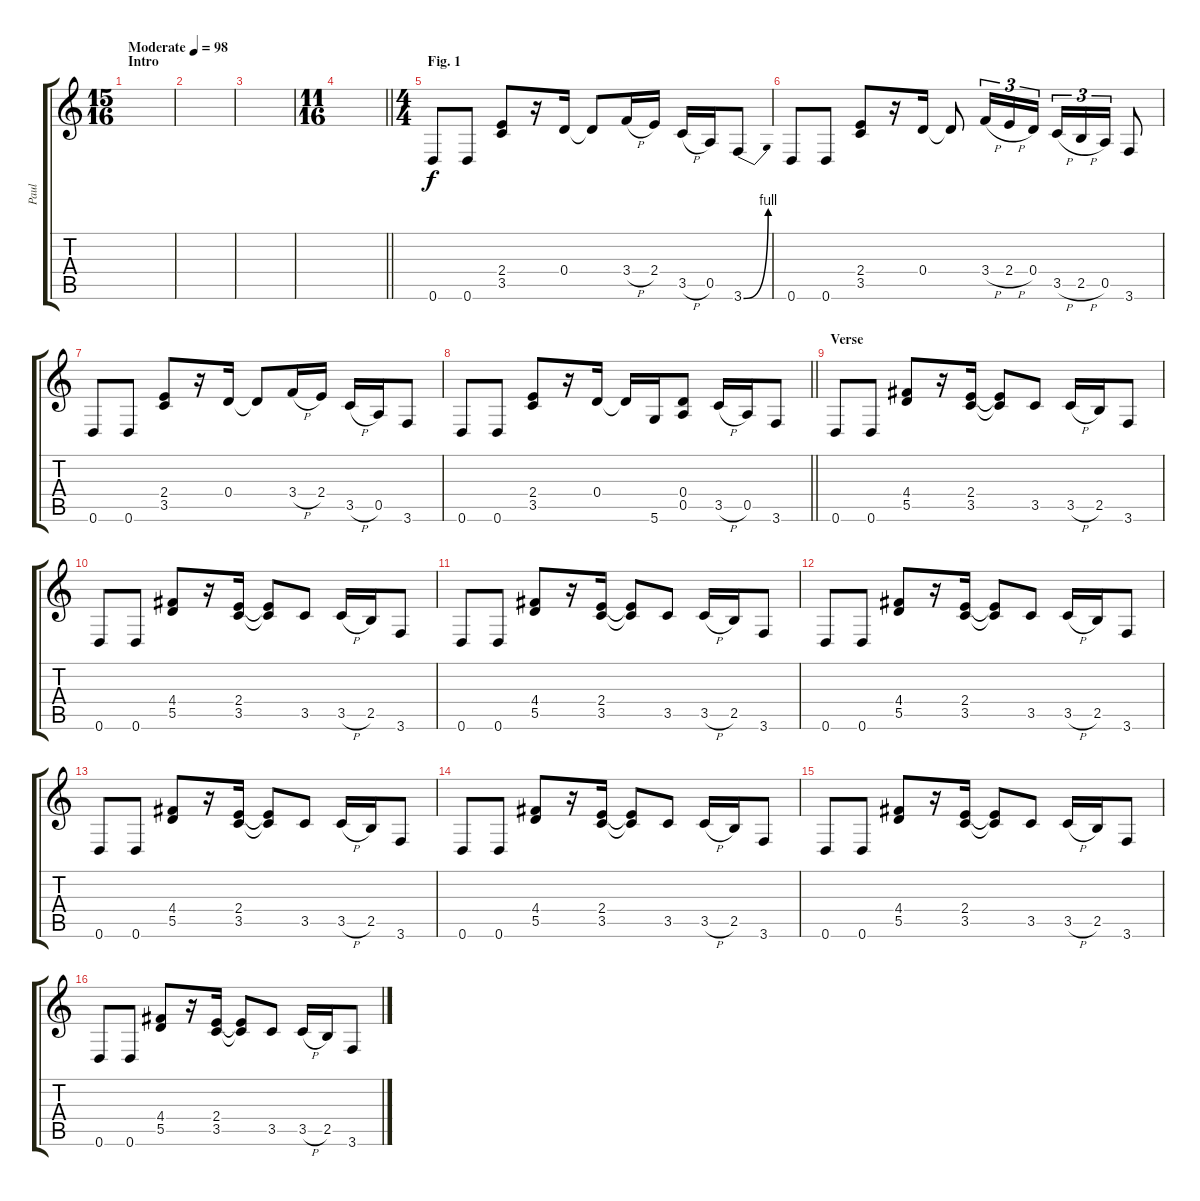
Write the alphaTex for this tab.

\track ("Paul" "Paul") {instrument overdrivenguitar}
\staff {score tabs}
\tuning (E4 B3 G3 D3 A2 D2) {hide}
\ts (15 16)
\section ("" "Intro")
\tempo (98 "Moderate")
\clef g2
\ks c
|
|
|
\ts (11 16)
\barLineRight lightlight
|
\ts (4 4)
\section ("" "Fig. 1")
0.6.8 0.6.8 (2.4 3.5).8 r.16 0.4.16 0.4{t}.8 3.4{h}.16 2.4.16 3.5{h}.16 0.5.16 3.6{be (bend 0 0 60 4)}.8 |
0.6.8 0.6.8 (2.4 3.5).8 r.16 0.4.16 0.4{t}.8 3.4{h}.16{tu (3 2)} 2.4{h}.16{tu (3 2)} 0.4.16{tu (3 2)} 3.5{h}.16{tu (3 2)} 2.5{h}.16{tu (3 2)} 0.5.16{tu (3 2)} 3.6.8 |
0.6.8 0.6.8 (2.4 3.5).8 r.16 0.4.16 0.4{t}.8 3.4{h}.16 2.4.16 3.5{h}.16 0.5.16 3.6.8 |
\barLineRight lightlight
0.6.8 0.6.8 (2.4 3.5).8 r.16 0.4.16 0.4{t}.16 5.6.16 (0.4 0.5).8 3.5{h}.16 0.5.16 3.6.8 |
\section ("" "Verse")
0.6.8 0.6.8 (4.4 5.5).8 r.16 (2.4 3.5).16 (2.4{t} 3.5{t}).8 3.5.8 3.5{h}.16 2.5.16 3.6.8 |
0.6.8 0.6.8 (4.4 5.5).8 r.16 (2.4 3.5).16 (2.4{t} 3.5{t}).8 3.5.8 3.5{h}.16 2.5.16 3.6.8 |
0.6.8 0.6.8 (4.4 5.5).8 r.16 (2.4 3.5).16 (2.4{t} 3.5{t}).8 3.5.8 3.5{h}.16 2.5.16 3.6.8 |
0.6.8 0.6.8 (4.4 5.5).8 r.16 (2.4 3.5).16 (2.4{t} 3.5{t}).8 3.5.8 3.5{h}.16 2.5.16 3.6.8 |
0.6.8 0.6.8 (4.4 5.5).8 r.16 (2.4 3.5).16 (2.4{t} 3.5{t}).8 3.5.8 3.5{h}.16 2.5.16 3.6.8 |
0.6.8 0.6.8 (4.4 5.5).8 r.16 (2.4 3.5).16 (2.4{t} 3.5{t}).8 3.5.8 3.5{h}.16 2.5.16 3.6.8 |
0.6.8 0.6.8 (4.4 5.5).8 r.16 (2.4 3.5).16 (2.4{t} 3.5{t}).8 3.5.8 3.5{h}.16 2.5.16 3.6.8 |
0.6.8 0.6.8 (4.4 5.5).8 r.16 (2.4 3.5).16 (2.4{t} 3.5{t}).8 3.5.8 3.5{h}.16 2.5.16 3.6.8
